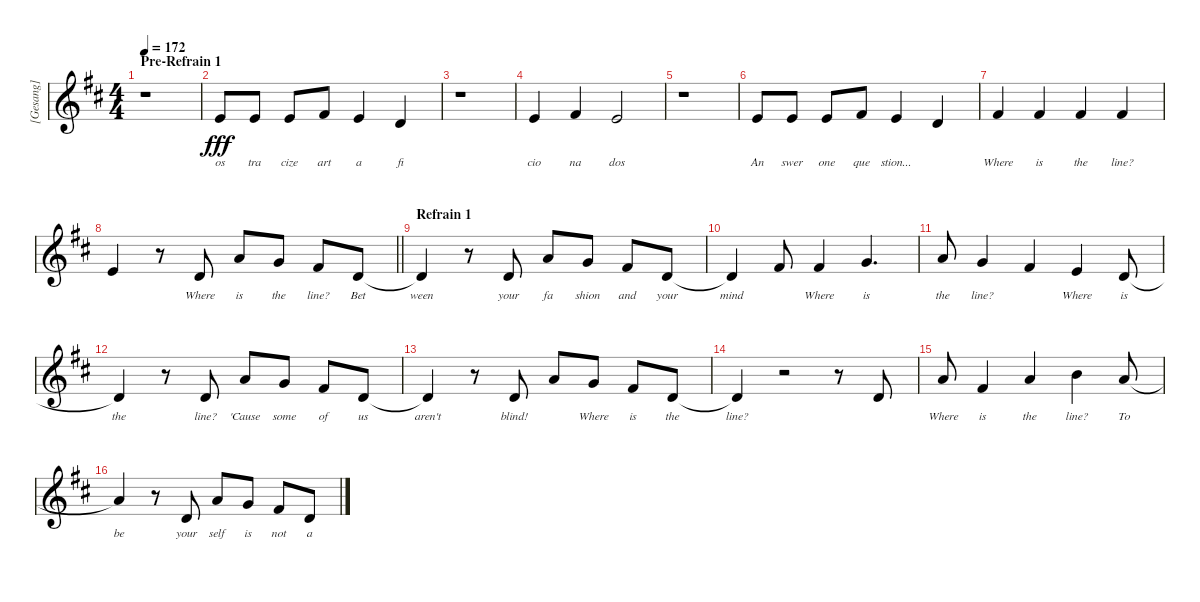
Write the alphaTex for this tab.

\track ("[Gesang]" "[Gesang]") {instrument tenorsax}
\staff {score}
\tuning (E4 B3 G3 D3 A2 E2) {hide}
\ts (4 4)
\section ("" "Pre-Refrain 1")
\tempo 172
\clef g2
\ks d
r.1{dy fff} |
5.2.8{lyrics (0 "os") lyrics (1 "") lyrics (2 "") lyrics (3 "") lyrics (4 "")} 5.2.8{lyrics (0 "tra") lyrics (1 "") lyrics (2 "") lyrics (3 "") lyrics (4 "")} 5.2.8{lyrics (0 "cize") lyrics (1 "") lyrics (2 "") lyrics (3 "") lyrics (4 "")} 7.2.8{lyrics (0 "art") lyrics (1 "") lyrics (2 "") lyrics (3 "") lyrics (4 "")} 5.2.4{lyrics (0 "a") lyrics (1 "") lyrics (2 "") lyrics (3 "") lyrics (4 "")} 3.2.4{lyrics (0 "fi") lyrics (1 "") lyrics (2 "") lyrics (3 "") lyrics (4 "")} |
r.1 |
5.2.4{lyrics (0 "cio") lyrics (1 "") lyrics (2 "") lyrics (3 "") lyrics (4 "")} 7.2.4{lyrics (0 "na") lyrics (1 "") lyrics (2 "") lyrics (3 "") lyrics (4 "")} 5.2.2{lyrics (0 "dos") lyrics (1 "") lyrics (2 "") lyrics (3 "") lyrics (4 "")} |
r.1 |
5.2.8{lyrics (0 "An") lyrics (1 "") lyrics (2 "") lyrics (3 "") lyrics (4 "")} 5.2.8{lyrics (0 "swer") lyrics (1 "") lyrics (2 "") lyrics (3 "") lyrics (4 "")} 5.2.8{lyrics (0 "one") lyrics (1 "") lyrics (2 "") lyrics (3 "") lyrics (4 "")} 7.2.8{lyrics (0 "que") lyrics (1 "") lyrics (2 "") lyrics (3 "") lyrics (4 "")} 5.2.4{lyrics (0 "stion...") lyrics (1 "") lyrics (2 "") lyrics (3 "") lyrics (4 "")} 3.2.4{lyrics (0 "") lyrics (1 "") lyrics (2 "") lyrics (3 "") lyrics (4 "")} |
7.2.4{lyrics (0 "Where") lyrics (1 "") lyrics (2 "") lyrics (3 "") lyrics (4 "")} 7.2.4{lyrics (0 "is") lyrics (1 "") lyrics (2 "") lyrics (3 "") lyrics (4 "")} 7.2.4{lyrics (0 "the") lyrics (1 "") lyrics (2 "") lyrics (3 "") lyrics (4 "")} 7.2.4{lyrics (0 "line?") lyrics (1 "") lyrics (2 "") lyrics (3 "") lyrics (4 "")} |
\barLineRight lightlight
5.2.4{lyrics (0 "") lyrics (1 "") lyrics (2 "") lyrics (3 "") lyrics (4 "")} r.8 3.2.8{lyrics (0 "Where") lyrics (1 "") lyrics (2 "") lyrics (3 "") lyrics (4 "")} 10.2.8{lyrics (0 "is") lyrics (1 "") lyrics (2 "") lyrics (3 "") lyrics (4 "")} 8.2.8{lyrics (0 "the") lyrics (1 "") lyrics (2 "") lyrics (3 "") lyrics (4 "")} 7.2.8{lyrics (0 "line?") lyrics (1 "") lyrics (2 "") lyrics (3 "") lyrics (4 "")} 3.2.8{lyrics (0 "Bet") lyrics (1 "") lyrics (2 "") lyrics (3 "") lyrics (4 "")} |
\section ("" "Refrain 1")
3.2{t}.4{lyrics (0 "ween") lyrics (1 "") lyrics (2 "") lyrics (3 "") lyrics (4 "")} r.8 3.2.8{lyrics (0 "your") lyrics (1 "") lyrics (2 "") lyrics (3 "") lyrics (4 "")} 10.2.8{lyrics (0 "fa") lyrics (1 "") lyrics (2 "") lyrics (3 "") lyrics (4 "")} 8.2.8{lyrics (0 "shion") lyrics (1 "") lyrics (2 "") lyrics (3 "") lyrics (4 "")} 7.2.8{lyrics (0 "and") lyrics (1 "") lyrics (2 "") lyrics (3 "") lyrics (4 "")} 3.2.8{lyrics (0 "your") lyrics (1 "") lyrics (2 "") lyrics (3 "") lyrics (4 "")} |
3.2{t}.4{lyrics (0 "mind") lyrics (1 "") lyrics (2 "") lyrics (3 "") lyrics (4 "")} 7.2.8{lyrics (0 "") lyrics (1 "") lyrics (2 "") lyrics (3 "") lyrics (4 "")} 7.2.4{lyrics (0 "Where") lyrics (1 "") lyrics (2 "") lyrics (3 "") lyrics (4 "")} 8.2.4{d lyrics (0 "is") lyrics (1 "") lyrics (2 "") lyrics (3 "") lyrics (4 "")} |
10.2.8{lyrics (0 "the") lyrics (1 "") lyrics (2 "") lyrics (3 "") lyrics (4 "")} 8.2.4{lyrics (0 "line?") lyrics (1 "") lyrics (2 "") lyrics (3 "") lyrics (4 "")} 7.2.4{lyrics (0 "") lyrics (1 "") lyrics (2 "") lyrics (3 "") lyrics (4 "")} 5.2.4{lyrics (0 "Where") lyrics (1 "") lyrics (2 "") lyrics (3 "") lyrics (4 "")} 3.2.8{lyrics (0 "is") lyrics (1 "") lyrics (2 "") lyrics (3 "") lyrics (4 "")} |
3.2{t}.4{lyrics (0 "the") lyrics (1 "") lyrics (2 "") lyrics (3 "") lyrics (4 "")} r.8 3.2.8{lyrics (0 "line?") lyrics (1 "") lyrics (2 "") lyrics (3 "") lyrics (4 "")} 10.2.8{lyrics (0 "'Cause") lyrics (1 "") lyrics (2 "") lyrics (3 "") lyrics (4 "")} 8.2.8{lyrics (0 "some") lyrics (1 "") lyrics (2 "") lyrics (3 "") lyrics (4 "")} 7.2.8{lyrics (0 "of") lyrics (1 "") lyrics (2 "") lyrics (3 "") lyrics (4 "")} 3.2.8{lyrics (0 "us") lyrics (1 "") lyrics (2 "") lyrics (3 "") lyrics (4 "")} |
3.2{t}.4{lyrics (0 "aren't") lyrics (1 "") lyrics (2 "") lyrics (3 "") lyrics (4 "")} r.8 3.2.8{lyrics (0 "blind!") lyrics (1 "") lyrics (2 "") lyrics (3 "") lyrics (4 "")} 10.2.8{lyrics (0 "") lyrics (1 "") lyrics (2 "") lyrics (3 "") lyrics (4 "")} 8.2.8{lyrics (0 "Where") lyrics (1 "") lyrics (2 "") lyrics (3 "") lyrics (4 "")} 7.2.8{lyrics (0 "is") lyrics (1 "") lyrics (2 "") lyrics (3 "") lyrics (4 "")} 3.2.8{lyrics (0 "the") lyrics (1 "") lyrics (2 "") lyrics (3 "") lyrics (4 "")} |
3.2{t}.4{lyrics (0 "line?") lyrics (1 "") lyrics (2 "") lyrics (3 "") lyrics (4 "")} r.2 r.8 3.2.8{lyrics (0 "") lyrics (1 "") lyrics (2 "") lyrics (3 "") lyrics (4 "")} |
10.2.8{lyrics (0 "Where") lyrics (1 "") lyrics (2 "") lyrics (3 "") lyrics (4 "")} 7.2.4{lyrics (0 "is") lyrics (1 "") lyrics (2 "") lyrics (3 "") lyrics (4 "")} 10.2.4{lyrics (0 "the") lyrics (1 "") lyrics (2 "") lyrics (3 "") lyrics (4 "")} 12.2.4{lyrics (0 "line?") lyrics (1 "") lyrics (2 "") lyrics (3 "") lyrics (4 "")} 10.2.8{lyrics (0 "To") lyrics (1 "") lyrics (2 "") lyrics (3 "") lyrics (4 "")} |
10.2{t}.4{lyrics (0 "be") lyrics (1 "") lyrics (2 "") lyrics (3 "") lyrics (4 "")} r.8 3.2.8{lyrics (0 "your") lyrics (1 "") lyrics (2 "") lyrics (3 "") lyrics (4 "")} 10.2.8{lyrics (0 "self") lyrics (1 "") lyrics (2 "") lyrics (3 "") lyrics (4 "")} 8.2.8{lyrics (0 "is") lyrics (1 "") lyrics (2 "") lyrics (3 "") lyrics (4 "")} 7.2.8{lyrics (0 "not") lyrics (1 "") lyrics (2 "") lyrics (3 "") lyrics (4 "")} 3.2.8{lyrics (0 "a") lyrics (1 "") lyrics (2 "") lyrics (3 "") lyrics (4 "")}
